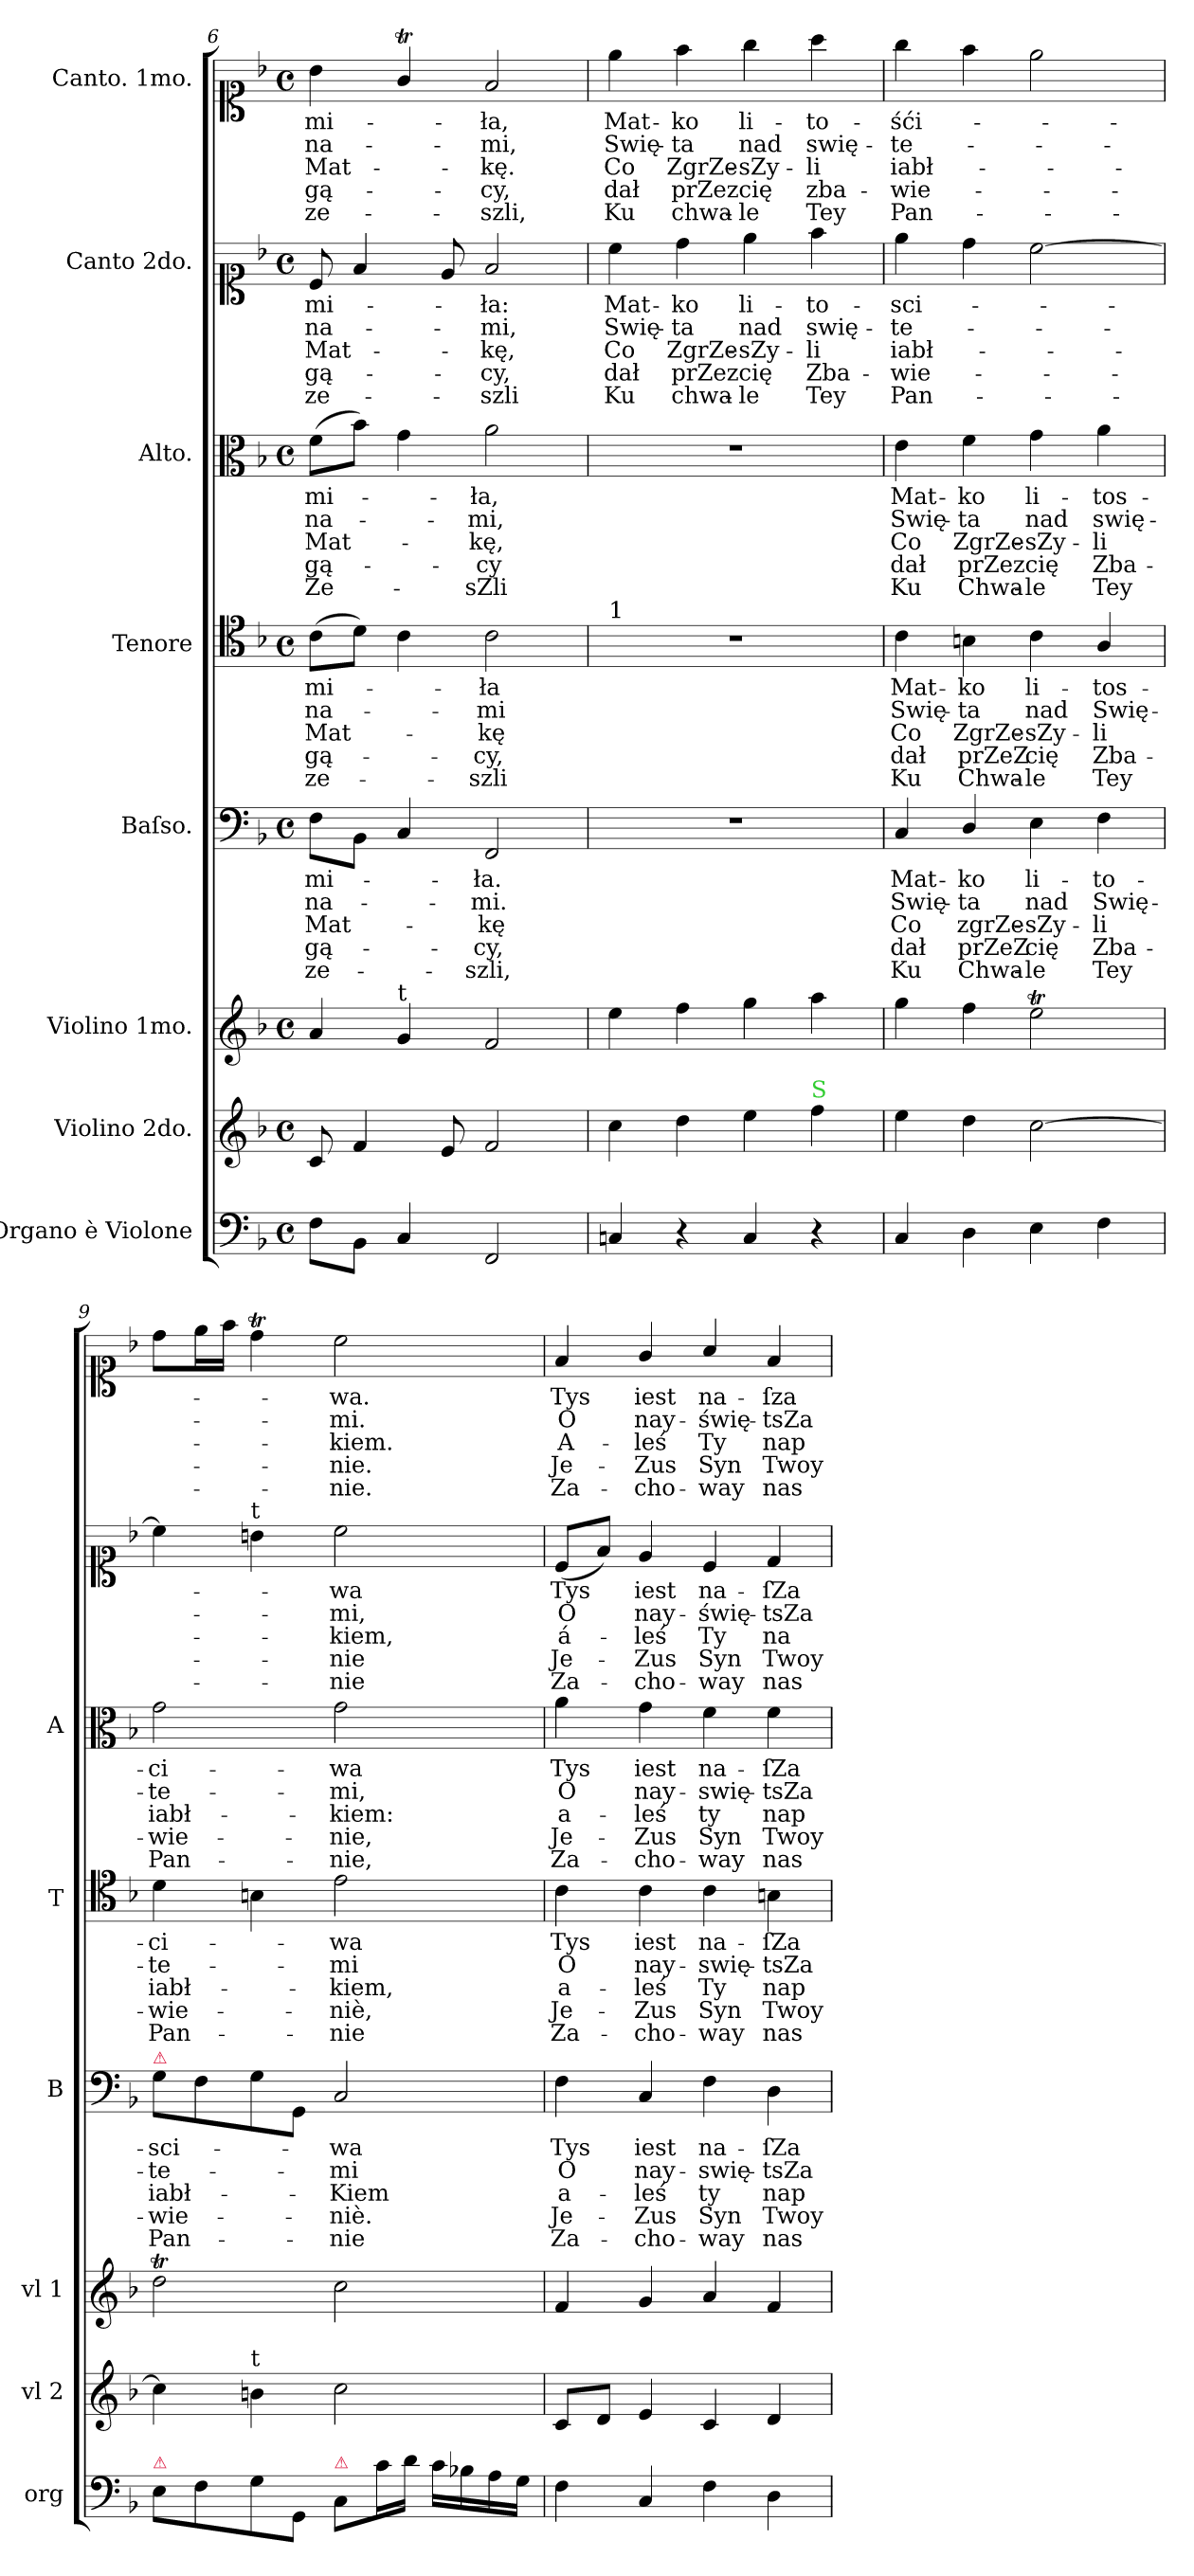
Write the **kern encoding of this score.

**kern	**kern	**kern	**kern	**text	**text	**text	**text	**text	**kern	**text	**text	**text	**text	**text	**kern	**text	**text	**text	**text	**text	**kern	**text	**text	**text	**text	**text	**kern	**text	**text	**text	**text	**text
*part8	*part7	*part6	*part5	*part5	*part5	*part5	*part5	*part5	*part4	*part4	*part4	*part4	*part4	*part4	*part3	*part3	*part3	*part3	*part3	*part3	*part2	*part2	*part2	*part2	*part2	*part2	*part1	*part1	*part1	*part1	*part1	*part1
*staff8	*staff7	*staff6	*staff5	*staff5	*staff5	*staff5	*staff5	*staff5	*staff4	*staff4	*staff4	*staff4	*staff4	*staff4	*staff3	*staff3	*staff3	*staff3	*staff3	*staff3	*staff2	*staff2	*staff2	*staff2	*staff2	*staff2	*staff1	*staff1	*staff1	*staff1	*staff1	*staff1
*I"Organo è Violone	*I"Violino 2do.	*I"Violino 1mo.	*I"Baſso.	*	*	*	*	*	*I"Tenore	*	*	*	*	*	*I"Alto.	*	*	*	*	*	*I"Canto 2do.	*	*	*	*	*	*I"Canto. 1mo.	*	*	*	*	*
*I'org	*I'vl 2	*I'vl 1	*I'B	*	*	*	*	*	*I'T	*	*	*	*	*	*I'A	*	*	*	*	*	*	*	*	*	*	*	*	*	*	*	*	*
*clefF4	*clefG2	*clefG2	*clefF4	*	*	*	*	*	*clefC4	*	*	*	*	*	*clefC3	*	*	*	*	*	*clefC1	*	*	*	*	*	*clefC1	*	*	*	*	*
*k[b-]	*k[b-]	*k[b-]	*k[b-]	*	*	*	*	*	*k[b-]	*	*	*	*	*	*k[b-]	*	*	*	*	*	*k[b-]	*	*	*	*	*	*k[b-]	*	*	*	*	*
*M4/4	*M4/4	*M4/4	*M4/4	*	*	*	*	*	*M4/4	*	*	*	*	*	*M4/4	*	*	*	*	*	*M4/4	*	*	*	*	*	*M4/4	*	*	*	*	*
*met(c)	*met(c)	*met(c)	*met(c)	*	*	*	*	*	*met(c)	*	*	*	*	*	*met(c)	*	*	*	*	*	*met(c)	*	*	*	*	*	*met(c)	*	*	*	*	*
=6	=6	=6	=6	=6	=6	=6	=6	=6	=6	=6	=6	=6	=6	=6	=6	=6	=6	=6	=6	=6	=6	=6	=6	=6	=6	=6	=6	=6	=6	=6	=6	=6
8F\L	8c/	4a/	8F\L	mi-	-na-	Mat-	-gą-	ze-	(8c\L	mi-	-na-	Mat-	-gą-	ze-	(8f\L	mi-	-na-	Mat-	-gą-	Ze-	8c/	mi-	-na-	Mat-	-gą-	ze-	4b-\	mi-	-na-	Mat-	-gą-	ze-
8BB-\J	4f/	.	8BB-\J	.	.	.	.	.	8d\J)	.	.	.	.	.	8b-\J)	.	.	.	.	.	4f/	.	.	.	.	.	.	.	.	.	.	.
!	!	!LO:TX:a:t=t	!	!	!	!	!	!	!	!	!	!	!	!	!	!	!	!	!	!	!	!	!	!	!	!	!	!	!	!	!	!
4C/	.	4g/	4C/	.	.	.	.	.	4c\	.	.	.	.	.	4g\	.	.	.	.	.	.	.	.	.	.	.	4gT/	.	.	.	.	.
.	8e/	.	.	.	.	.	.	.	.	.	.	.	.	.	.	.	.	.	.	.	8e/	.	.	.	.	.	.	.	.	.	.	.
2FF/	2f/	2f/	2FF/	-ła.	-mi.	-kę	-cy,	-szli,	2c\	-ła	-mi	-kę	-cy,	-szli	2a\	-ła,	-mi,	-kę,	-cy	-sZli	2f/	-ła:	-mi,	-kę,	-cy,	-szli	2f/	-ła,	-mi,	-kę.	-cy,	-szli,
=7	=7	=7	=7	=7	=7	=7	=7	=7	=7	=7	=7	=7	=7	=7	=7	=7	=7	=7	=7	=7	=7	=7	=7	=7	=7	=7	=7	=7	=7	=7	=7	=7
!	!	!	!	!	!	!	!	!	!LO:TX:a:t=1	!	!	!	!	!	!	!	!	!	!	!	!	!	!	!	!	!	!	!	!	!	!	!
4Cn/	4cc\	4ee\	1r	.	.	.	.	.	1r	.	.	.	.	.	1r	.	.	.	.	.	4cc\	Mat-	Swię-	Co	dał	Ku	4ee\	Mat-	Swię-	Co	dał	Ku
4r	4dd\	4ff\	.	.	.	.	.	.	.	.	.	.	.	.	.	.	.	.	.	.	4dd\	-ko	-ta	ZgrZe-	prZez	chwa-	4ff\	-ko	-ta	ZgrZe-	prZez	chwa-
4C/	4ee\	4gg\	.	.	.	.	.	.	.	.	.	.	.	.	.	.	.	.	.	.	4ee\	li-	nad	-sZy-	cię	-le	4gg\	li-	nad	-sZy-	cię	-le
!	!LO:TX:a:color=limegreen:t=S	!	!	!	!	!	!	!	!	!	!	!	!	!	!	!	!	!	!	!	!	!	!	!	!	!	!	!	!	!	!	!
4r	4ff\	4aa\	.	.	.	.	.	.	.	.	.	.	.	.	.	.	.	.	.	.	4ff\	-to-	swię-	-li	Zba-	Tey	4aa\	-to-	swię-	-li	zba-	Tey
=8	=8	=8	=8	=8	=8	=8	=8	=8	=8	=8	=8	=8	=8	=8	=8	=8	=8	=8	=8	=8	=8	=8	=8	=8	=8	=8	=8	=8	=8	=8	=8	=8
4C/	4ee\	4gg\	4C/	Mat-	Swię-	Co	dał	Ku	4c\	Mat-	Swię-	Co	dał	Ku	4e\	Mat-	Swię-	Co	dał	Ku	4ee\	-sci-	-te-	iabł-	-wie-	Pan-	4gg\	-śći-	-te-	iabł-	-wie-	Pan-
4D\	4dd\	4ff\	4D/	-ko	-ta	zgrZe-	prZeZ	Chwa-	4Bn\	-ko	-ta	ZgrZe-	prZeZ	Chwa-	4f\	-ko	-ta	ZgrZe-	prZez	Chwa-	4dd\	.	.	.	.	.	4ff\	.	.	.	.	.
4E\	[2cc\	2eet\	4E\	li-	nad	-sZy-	cię	-le	4c\	li-	nad	-sZy-	cię	-le	4g\	li-	nad	-sZy-	cię	-le	[2cc\	.	.	.	.	.	2ee\	.	.	.	.	.
4F\	.	.	4F\	-to-	Swię-	-li	Zba-	Tey	4A/	-tos-	Swię-	-li	Zba-	Tey	4a\	-tos-	swię-	-li	Zba-	Tey	.	.	.	.	.	.	.	.	.	.	.	.
=9	=9	=9	=9	=9	=9	=9	=9	=9	=9	=9	=9	=9	=9	=9	=9	=9	=9	=9	=9	=9	=9	=9	=9	=9	=9	=9	=9	=9	=9	=9	=9	=9
!	!	!	!LO:TX:a:color=crimson:t=⚠	!	!	!	!	!	!	!	!	!	!	!	!	!	!	!	!	!	!	!	!	!	!	!	!	!	!	!	!	!
!LO:TX:a:color=crimson:t=⚠	!	!	!	!	!	!	!	!	!	!	!	!	!	!	!	!	!	!	!	!	!	!	!	!	!	!	!	!	!	!	!	!
8E\L	4cc\]	2ddT\	8G\L	-sci-	-te-	iabł-	-wie-	Pan-	4d\	-ci-	-te-	iabł-	-wie-	Pan-	2g\	-ci-	-te-	iabł-	-wie-	Pan-	4cc\]	.	.	.	.	.	8dd\L	.	.	.	.	.
8F\	.	.	8F\	.	.	.	.	.	.	.	.	.	.	.	.	.	.	.	.	.	.	.	.	.	.	.	16ee\L	.	.	.	.	.
.	.	.	.	.	.	.	.	.	.	.	.	.	.	.	.	.	.	.	.	.	.	.	.	.	.	.	16ff\JJ	.	.	.	.	.
!	!	!	!	!	!	!	!	!	!	!	!	!	!	!	!	!	!	!	!	!	!LO:TX:a:t=t	!	!	!	!	!	!	!	!	!	!	!
!	!LO:TX:a:t=t	!	!	!	!	!	!	!	!	!	!	!	!	!	!	!	!	!	!	!	!	!	!	!	!	!	!	!	!	!	!	!
8G\	4bn\	.	8G\	.	.	.	.	.	4Bn\	.	.	.	.	.	.	.	.	.	.	.	4bn\	.	.	.	.	.	4ddT\	.	.	.	.	.
8GG/J	.	.	8GG/J	.	.	.	.	.	.	.	.	.	.	.	.	.	.	.	.	.	.	.	.	.	.	.	.	.	.	.	.	.
!LO:TX:a:color=crimson:t=⚠	!	!	!	!	!	!	!	!	!	!	!	!	!	!	!	!	!	!	!	!	!	!	!	!	!	!	!	!	!	!	!	!
8C/L	2cc\	2cc\	2C/	-wa	-mi	-Kiem	-niè.	-nie	2e\	-wa	-mi	-kiem,	-niè,	-nie	2g\	-wa	-mi,	-kiem:	-nie,	-nie,	2cc\	-wa	-mi,	-kiem,	-nie	-nie	2cc\	-wa.	-mi.	-kiem.	-nie.	-nie.
16c\L	.	.	.	.	.	.	.	.	.	.	.	.	.	.	.	.	.	.	.	.	.	.	.	.	.	.	.	.	.	.	.	.
16d\JJ	.	.	.	.	.	.	.	.	.	.	.	.	.	.	.	.	.	.	.	.	.	.	.	.	.	.	.	.	.	.	.	.
16c\LL	.	.	.	.	.	.	.	.	.	.	.	.	.	.	.	.	.	.	.	.	.	.	.	.	.	.	.	.	.	.	.	.
16B-X\	.	.	.	.	.	.	.	.	.	.	.	.	.	.	.	.	.	.	.	.	.	.	.	.	.	.	.	.	.	.	.	.
16A\	.	.	.	.	.	.	.	.	.	.	.	.	.	.	.	.	.	.	.	.	.	.	.	.	.	.	.	.	.	.	.	.
16G\JJ	.	.	.	.	.	.	.	.	.	.	.	.	.	.	.	.	.	.	.	.	.	.	.	.	.	.	.	.	.	.	.	.
=10	=10	=10	=10	=10	=10	=10	=10	=10	=10	=10	=10	=10	=10	=10	=10	=10	=10	=10	=10	=10	=10	=10	=10	=10	=10	=10	=10	=10	=10	=10	=10	=10
4F\	8c/L	4f/	4F\	Tys	O	a-	Je-	Za-	4c\	Tys	O	a-	Je-	Za-	4a\	Tys	O	a-	Je-	Za-	(8c/L	Tys	O	á-	Je-	Za-	4f/	Tys	O	A-	Je-	Za-
.	8d/J	.	.	.	.	.	.	.	.	.	.	.	.	.	.	.	.	.	.	.	8f/J)	.	.	.	.	.	.	.	.	.	.	.
4C/	4e/	4g/	4C/	iest	nay-	-leś	-Zus	-cho-	4c\	iest	nay-	-leś	-Zus	-cho-	4g\	iest	nay-	-leś	-Zus	-cho-	4e/	iest	nay-	-leś	-Zus	-cho-	4g/	iest	nay-	-leś	-Zus	-cho-
4F\	4c/	4a/	4F\	na-	-swię-	ty	Syn	-way	4c\	na-	-swię-	Ty	Syn	-way	4f\	na-	-swię-	ty	Syn	-way	4c/	na-	-świę-	Ty	Syn	-way	4a/	na-	-świę-	Ty	Syn	-way
4D\	4d/	4f/	4D\	-ſZa	-tsZa	nap-	Twoy	nas	4Bn\	-ſZa	-tsZa	nap-	Twoy	nas	4f\	-ſZa	-tsZa	nap-	Twoy	nas	4d/	-ſZa	-tsZa	na-	Twoy	nas	4f/	-ſza	-tsZa	nap-	Twoy	nas
=	=	=	=	=	=	=	=	=	=	=	=	=	=	=	=	=	=	=	=	=	=	=	=	=	=	=	=	=	=	=	=	=
*-	*-	*-	*-	*-	*-	*-	*-	*-	*-	*-	*-	*-	*-	*-	*-	*-	*-	*-	*-	*-	*-	*-	*-	*-	*-	*-	*-	*-	*-	*-	*-	*-
